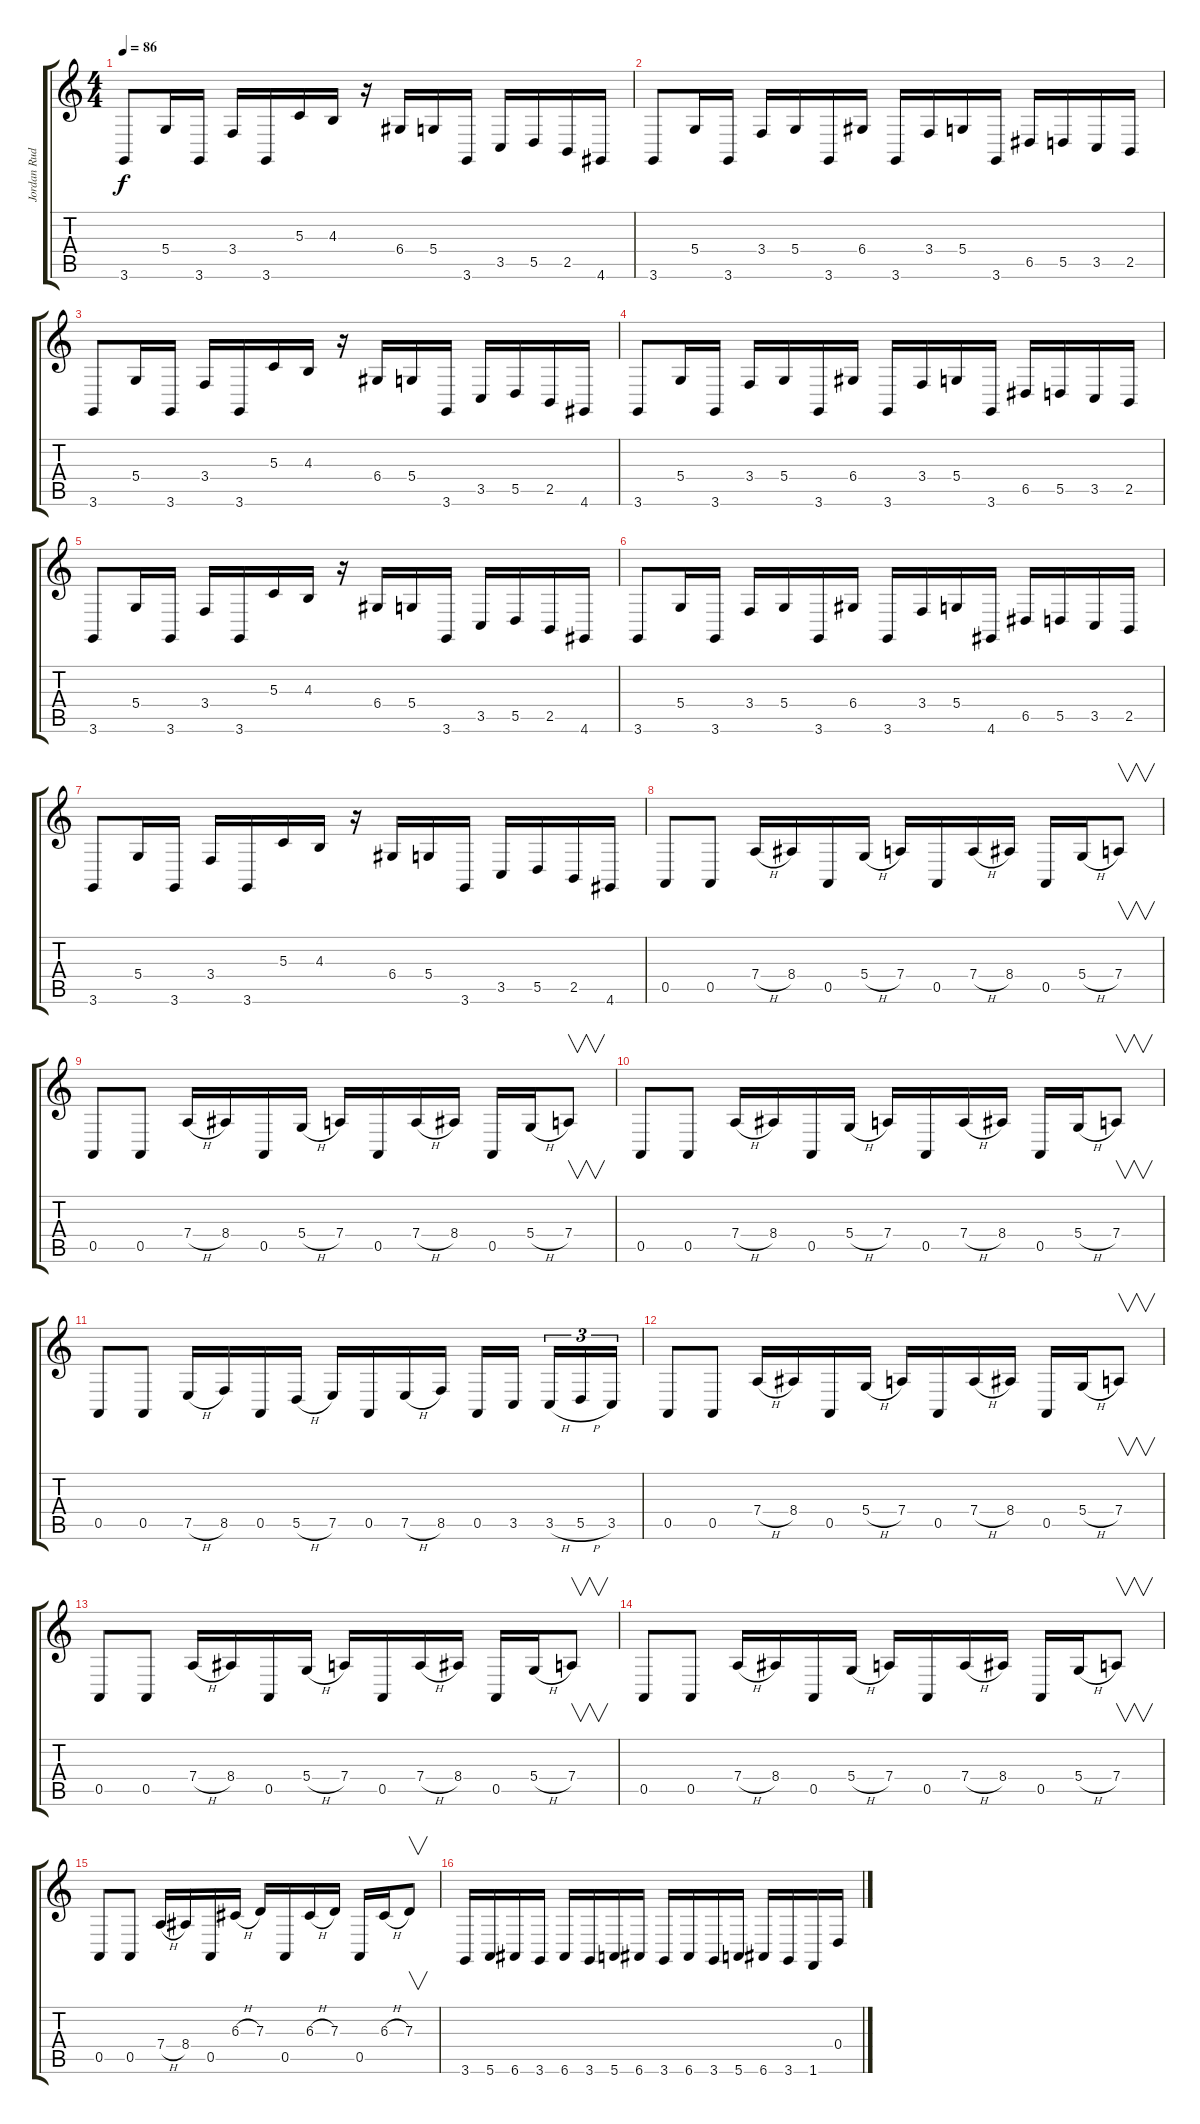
\track ("Jordan Rudess - Keyboard" "Jordan Rud") {instrument stringensemble1}
\staff {score tabs}
\tuning (E4 B3 G3 D3 A2 E2) {hide}
\ts (4 4)
\tempo 86
\clef g2
\ks c
3.6.8{dy f} 5.4.16 3.6.16 3.4.16 3.6.16 5.3.16 4.3.16 r.16 6.4.16 5.4.16 3.6.16 3.5.16 5.5.16 2.5.16 4.6.16 |
3.6.8 5.4.16 3.6.16 3.4.16 5.4.16 3.6.16 6.4.16 3.6.16 3.4.16 5.4.16 3.6.16 6.5.16 5.5.16 3.5.16 2.5.16 |
3.6.8 5.4.16 3.6.16 3.4.16 3.6.16 5.3.16 4.3.16 r.16 6.4.16 5.4.16 3.6.16 3.5.16 5.5.16 2.5.16 4.6.16 |
3.6.8 5.4.16 3.6.16 3.4.16 5.4.16 3.6.16 6.4.16 3.6.16 3.4.16 5.4.16 3.6.16 6.5.16 5.5.16 3.5.16 2.5.16 |
3.6.8 5.4.16 3.6.16 3.4.16 3.6.16 5.3.16 4.3.16 r.16 6.4.16 5.4.16 3.6.16 3.5.16 5.5.16 2.5.16 4.6.16 |
3.6.8 5.4.16 3.6.16 3.4.16 5.4.16 3.6.16 6.4.16 3.6.16 3.4.16 5.4.16 4.6.16 6.5.16 5.5.16 3.5.16 2.5.16 |
3.6.8 5.4.16 3.6.16 3.4.16 3.6.16 5.3.16 4.3.16 r.16 6.4.16 5.4.16 3.6.16 3.5.16 5.5.16 2.5.16 4.6.16 |
0.5.8 0.5.8 7.4{h}.16 8.4.16 0.5.16 5.4{h}.16 7.4.16 0.5.16 7.4{h}.16 8.4.16 0.5.16 5.4{h}.16 7.4.8{v} |
0.5.8 0.5.8 7.4{h}.16 8.4.16 0.5.16 5.4{h}.16 7.4.16 0.5.16 7.4{h}.16 8.4.16 0.5.16 5.4{h}.16 7.4.8{v} |
0.5.8 0.5.8 7.4{h}.16 8.4.16 0.5.16 5.4{h}.16 7.4.16 0.5.16 7.4{h}.16 8.4.16 0.5.16 5.4{h}.16 7.4.8{v} |
0.5.8 0.5.8 7.5{h}.16 8.5.16 0.5.16 5.5{h}.16 7.5.16 0.5.16 7.5{h}.16 8.5.16 0.5.16 3.5.16 3.5{h}.16{tu (3 2)} 5.5{h}.16{tu (3 2)} 3.5.16{tu (3 2)} |
0.5.8 0.5.8 7.4{h}.16 8.4.16 0.5.16 5.4{h}.16 7.4.16 0.5.16 7.4{h}.16 8.4.16 0.5.16 5.4{h}.16 7.4.8{v} |
0.5.8 0.5.8 7.4{h}.16 8.4.16 0.5.16 5.4{h}.16 7.4.16 0.5.16 7.4{h}.16 8.4.16 0.5.16 5.4{h}.16 7.4.8{v} |
0.5.8 0.5.8 7.4{h}.16 8.4.16 0.5.16 5.4{h}.16 7.4.16 0.5.16 7.4{h}.16 8.4.16 0.5.16 5.4{h}.16 7.4.8{v} |
0.5.8 0.5.8 7.4{h}.16 8.4.16 0.5.16 6.3{h}.16 7.3.16 0.5.16 6.3{h}.16 7.3.16 0.5.16 6.3{h}.16 7.3.8{v} |
3.6.16 5.6.16 6.6.16 3.6.16 6.6.16 3.6.16 5.6.16 6.6.16 3.6.16 6.6.16 3.6.16 5.6.16 6.6.16 3.6.16 1.6.16 0.4.16
